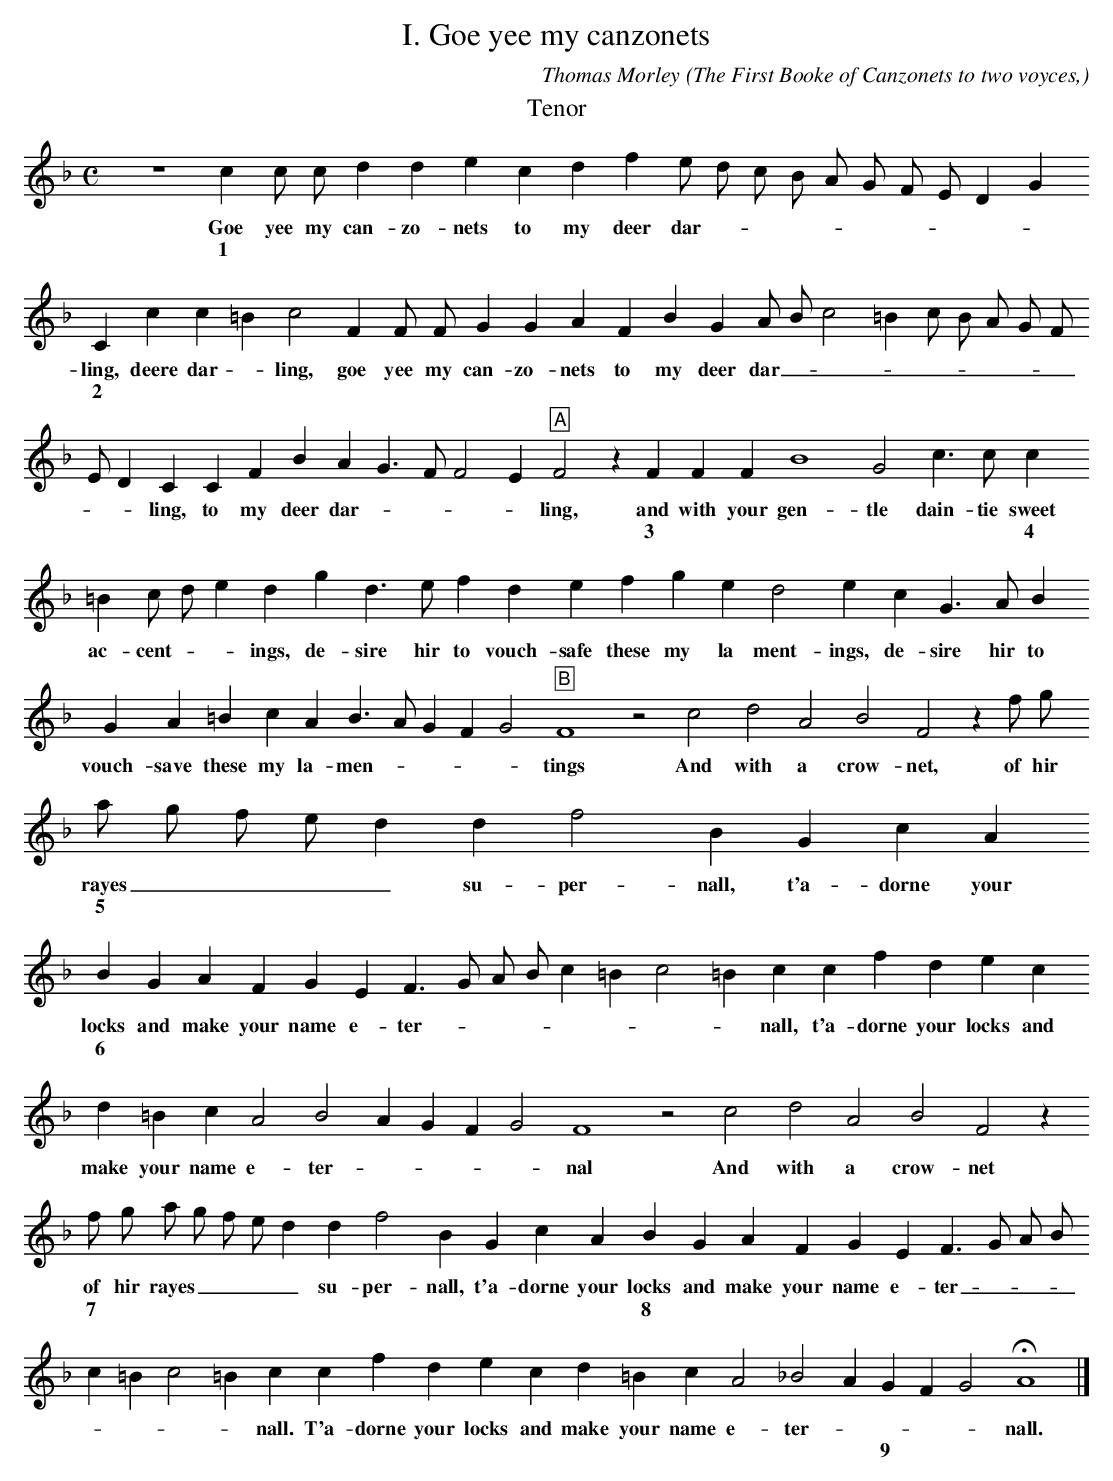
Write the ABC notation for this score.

X:1
O: The First Booke of Canzonets to two voyces,
T:I. Goe yee my canzonets
O: The First Booke of Canzonets to two voyces,
C: Thomas Morley
M:C
L:1/4
K:F
T:Tenor
z4 c c/ c/ d d e c d f e/ d/ c/ B/ A/ G/ F/ E/ D G
w:Goe yee my can- zo- nets to my deer dar - * _ _ _ _ _ _ _
w:1
C c c =B c2 F F/ F/ G G A F B G A/ B/ c2 =B \
w:ling, deere dar -  ling, goe yee my can- zo- nets to my deer dar - * _ _ _ _ _
w:2
   c/ B/ A/ G/ F/ E/ D C C  F  B    A G > F F2 E "A"F2 \
w: _ _ _ _ _ _ _   ling, to my deer dar - * _ _ ling,
z F F F B4 G2  c > c \
w:and with your gen- tle dain- tie
w:3
c =B c/ d/ e d g d > e f d e f g e d2 e c G > A B G A =B \
w:sweet ac- cent - * ings, de- sire hir to vouch- safe these my la ment- ings, de- sire hir to vouch- save these
w:4
  c    A   B > A G F G2 "B"F4 z2 c2 d2    A2 B2   F2 z f/ g/  \
w:my  la- men - * _ _      tings And with a crow- net, of hir
a/ g/ f/ e/ d d f2 B G c A
w:rayes _ _ _ _ su- per- nall, t'a- dorne your
w:5
B G A F G E F > G A/ B/ c =B c2 =B c c f d e c d =B c A2 \
w:locks and make your name e- ter - * _ _ _ _ _ nall, t'a- dorne your locks and make your name e-
w:6
B2 A G F G2 F4 z2 c2 d2 A2 B2 F2 z
w:ter - * _ _ nal And with a crow- net
f/ g/ a/ g/ f/ e/ d d f2 B G c A \
w:of hir rayes _ _ _ _ su- per- nall, t'a- dorne your
w:7
B G A F G E F > G A/ B/ c =B c2 =B c c f d e c d =B c A2 _B2 A \
w:locks and make your name e- ter - * _ _ _ _ _ nall. T'a- dorne your locks and make your name e- ter -
w:8
G F G2 HA4 |]
w: _ _ _ nall.
w:9
